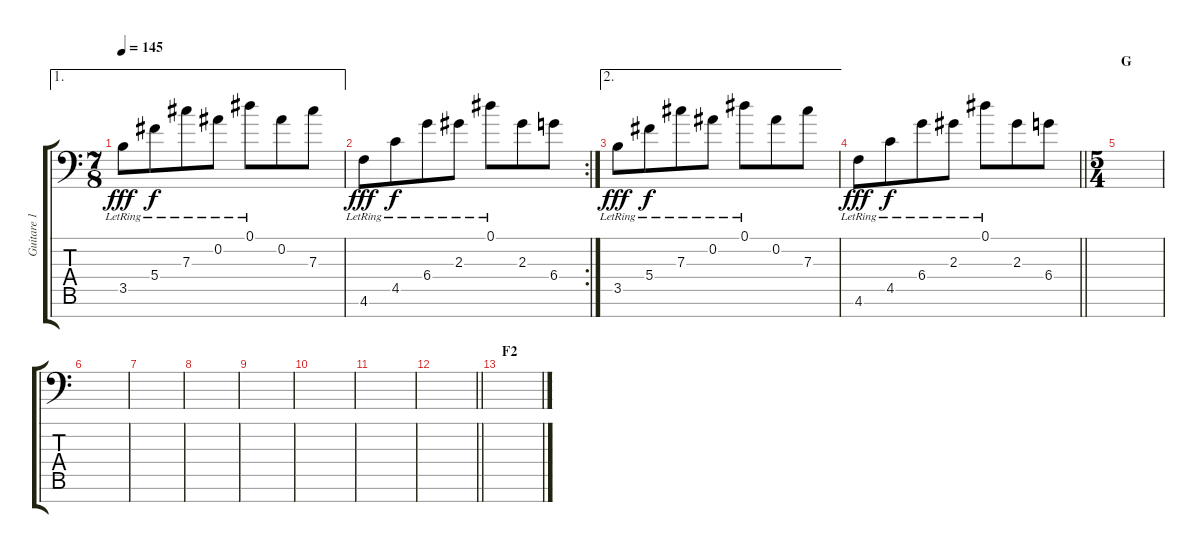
\track ("Guitare 1" "Guitare 1") {instrument electricguitarjazz}
\staff {score tabs}
\tuning (Eb4 Bb3 Gb3 Db3 Ab2 Db2 Bb1) {hide}
\ae 1
\ts (7 8)
\tempo 145
\clef f4
\ks c
3.5{lr}.8{dy fff} 5.4{lr}.8{dy f} 7.3{lr}.8 0.2{lr}.8 0.1{lr}.8 0.2.8 7.3.8 |
\rc 2
4.6{lr}.8{dy fff} 4.5{lr}.8{dy f} 6.4{lr}.8 2.3{lr}.8 0.1{lr}.8 2.3.8 6.4.8 |
\ae 2
3.5{lr}.8{dy fff} 5.4{lr}.8{dy f} 7.3{lr}.8 0.2{lr}.8 0.1{lr}.8 0.2.8 7.3.8 |
\barLineRight lightlight
4.6{lr}.8{dy fff} 4.5{lr}.8{dy f} 6.4{lr}.8 2.3{lr}.8 0.1{lr}.8 2.3.8 6.4.8 |
\ts (5 4)
\section ("" "G")
|
|
|
|
|
|
|
\barLineRight lightlight
|
\section ("" "F2")
